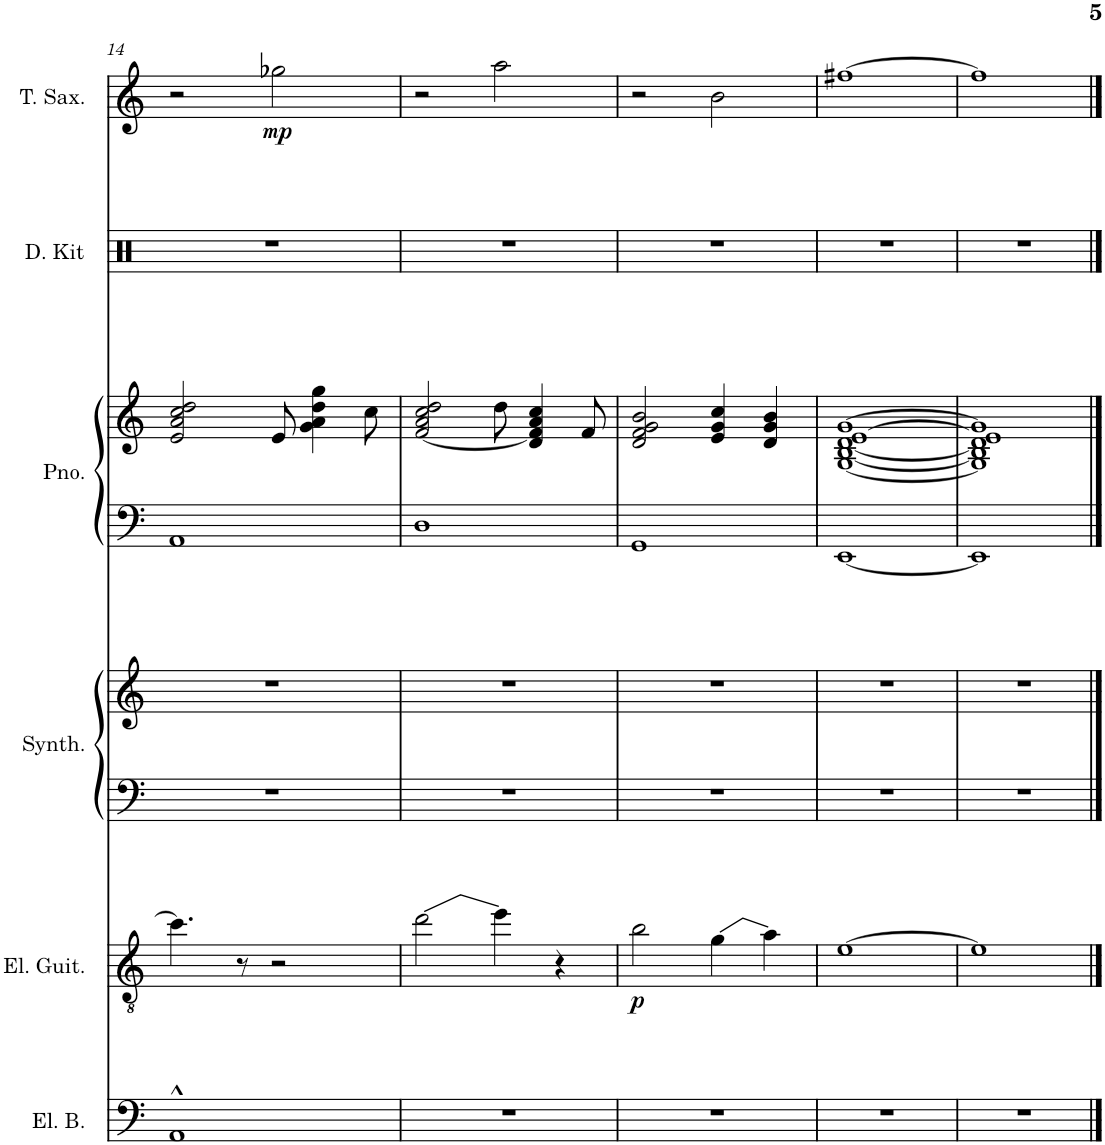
**kern	**kern	**dynam	**kern	**kern	**kern	**kern	**kern	**kern	**dynam
*part6	*part5	*part5	*part4	*part4	*part3	*part3	*part2	*part1	*part1
*staff8	*staff7	*staff7	*staff6	*staff5	*staff4	*staff3	*staff2	*staff1	*staff1
*I"Electric Bass	*I"Electric Guitar	*	*I"Crystal Synthesizer	*	*I"Piano	*	*I"Drum Kit	*I"Tenor Saxophone	*
*I'El. B.	*I'El. Guit.	*	*I'Synth.	*	*I'Pno.	*	*I'D. Kit	*I'T. Sax.	*
!!LO:PB:g=z
*clefF4	*clefGv2	*	*clefF4	*clefG2	*clefF4	*clefG2	*clefX	*clefG2	*
*Trd7c12	*	*	*	*	*	*	*	*Trd8c14	*
*k[]	*k[]	*	*k[]	*k[]	*k[]	*k[]	*k[]	*k[]	*
*M4/4	*M4/4	*	*M4/4	*M4/4	*M4/4	*M4/4	*M4/4	*M4/4	*
=14	=14	=14	=14	=14	=14	=14	=14	=14	=14
1AA^^	4.cc\]	.	1r	1r	1AA	2e/ 2a/ 2cc/ 2dd/	1r	2r	.
.	8r	.	.	.	.	.	.	.	.
!	!	!	!	!	!	!	!	!	!LO:DY:b
.	2r	.	.	.	.	8e/	.	2gg-X\	mp
.	.	.	.	.	.	4g\ 4a\ 4dd\ 4gg\	.	.	.
.	.	.	.	.	.	8cc\	.	.	.
=15	=15	=15	=15	=15	=15	=15	=15	=15	=15
1r	2dd\	.	1r	1r	1D	[2f/ 2a/ 2cc/ 2dd/	1r	2r	.
.	4ee\	.	.	.	.	8dd\	.	2aa\	.
.	.	.	.	.	.	4d/ 4f/] 4a/ 4cc/	.	.	.
.	4r	.	.	.	.	.	.	.	.
.	.	.	.	.	.	8f/	.	.	.
=16	=16	=16	=16	=16	=16	=16	=16	=16	=16
!	!	!LO:DY:b	!	!	!	!	!	!	!
1r	2b\	p	1r	1r	1GG	2d/ 2f/ 2g/ 2b/	1r	2r	.
.	4g\	.	.	.	.	4e/ 4g/ 4cc/	.	2b\	.
.	4a\	.	.	.	.	4d/ 4g/ 4b/	.	.	.
=17	=17	=17	=17	=17	=17	=17	=17	=17	=17
1r	[1e	.	1r	1r	[1EE	[1G [1B [1d [1e [1g	1r	[1ff#X	.
=18	=18	=18	=18	=18	=18	=18	=18	=18	=18
1r	1e]	.	1r	1r	1EE]	1G] 1B] 1d] 1e] 1g]	1r	1ff#]	.
==	==	==	==	==	==	==	==	==	==
*-	*-	*-	*-	*-	*-	*-	*-	*-	*-
